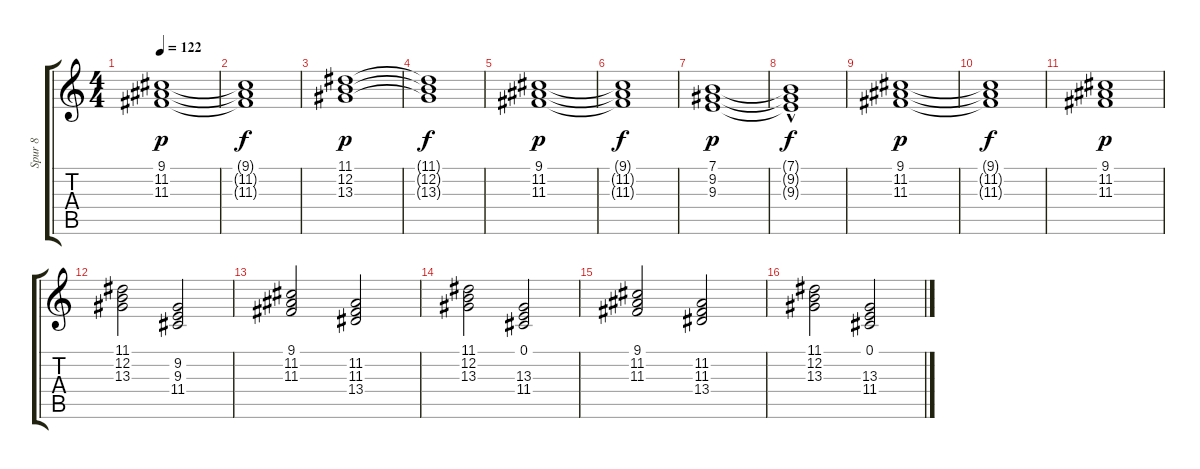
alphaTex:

\track ("Spur 8" "Spur 8") {instrument synthstrings1}
\staff {score tabs}
\tuning (E4 B3 G3 D3 A2 E2) {hide}
\ts (4 4)
\tempo 122
\clef g2
\ks c
(9.1 11.2 11.3).1{dy p} |
(9.1{t} 11.2{t} 11.3{t}).1{dy f} |
(11.1 12.2 13.3).1{dy p} |
(11.1{t} 12.2{t} 13.3{t}).1{dy f} |
(9.1 11.2 11.3).1{dy p} |
(9.1{t} 11.2{t} 11.3{t}).1{dy f} |
(7.1 9.2 9.3).1{dy p} |
(7.1{hac t} 9.2{t} 9.3{t}).1{dy f} |
(9.1 11.2 11.3).1{dy p} |
(9.1{t} 11.2{t} 11.3{t}).1{dy f} |
(9.1 11.2 11.3).1{dy p} |
(11.1 12.2 13.3).2 (9.2 9.3 11.4).2 |
(9.1 11.2 11.3).2 (11.2 11.3 13.4).2 |
(11.1 12.2 13.3).2 (0.1 13.3 11.4).2 |
(9.1 11.2 11.3).2 (11.2 11.3 13.4).2 |
(11.1 12.2 13.3).2 (0.1 13.3 11.4).2
